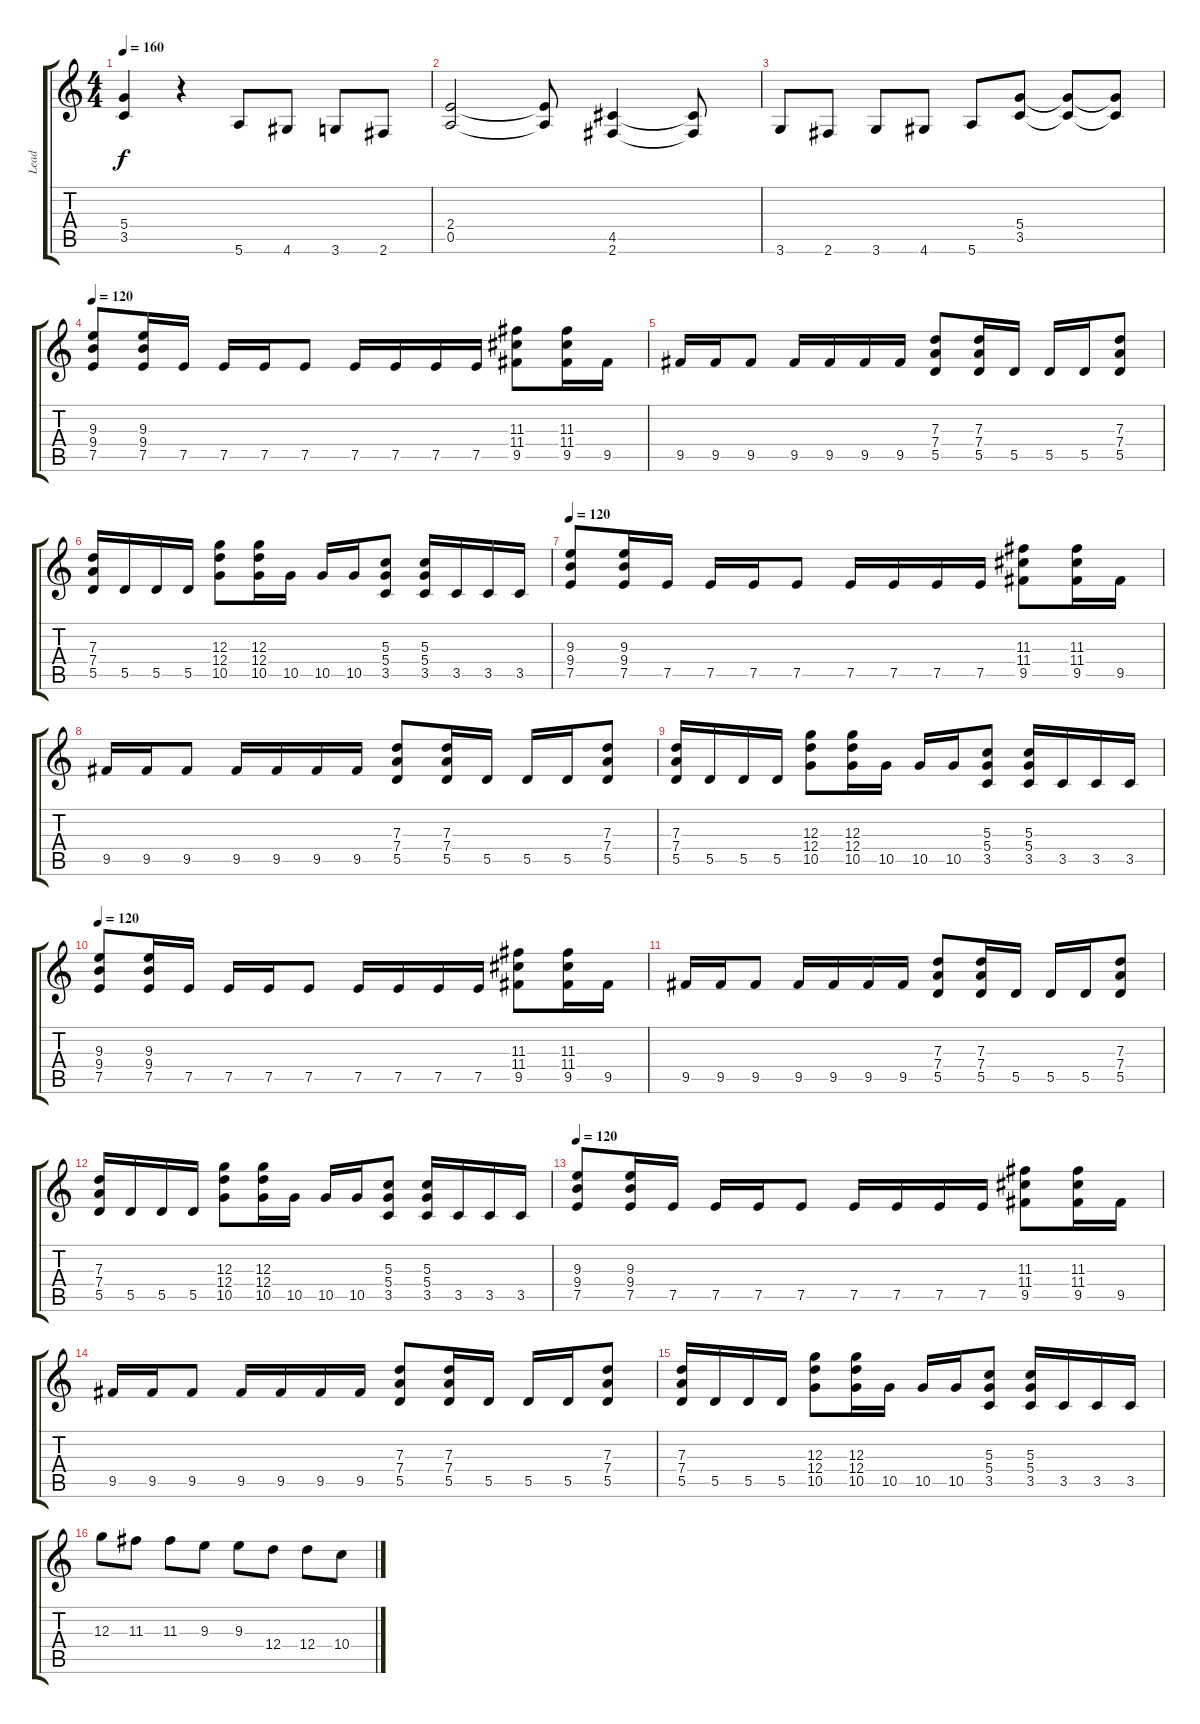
\track ("Lead" "Lead") {instrument distortionguitar}
\staff {score tabs}
\tuning (E4 B3 G3 D3 A2 E2) {hide}
\ts (4 4)
\tempo 160
\clef g2
\ks c
(5.4{t} 3.5{t}).4{dy f} r.4 5.6.8 4.6.8 3.6.8 2.6.8 |
(2.4 0.5).2 (2.4{t} 0.5{t}).8 (4.5 2.6).4 (4.5{t} 2.6{t}).8 |
3.6.8 2.6.8 3.6.8 4.6.8 5.6.8 (5.4 3.5).8 (5.4{t} 3.5{t}).8 (5.4{t} 3.5{t}).8 |
\tempo 120
(9.3 9.4 7.5).8 (9.3 9.4 7.5).16 7.5.16 7.5.16 7.5.16 7.5.8 7.5.16 7.5.16 7.5.16 7.5.16 (11.3 11.4 9.5).8 (11.3 11.4 9.5).16 9.5.16 |
9.5.16 9.5.16 9.5.8 9.5.16 9.5.16 9.5.16 9.5.16 (7.3 7.4 5.5).8 (7.3 7.4 5.5).16 5.5.16 5.5.16 5.5.16 (7.3 7.4 5.5).8 |
(7.3 7.4 5.5).16 5.5.16 5.5.16 5.5.16 (12.3 12.4 10.5).8 (12.3 12.4 10.5).16 10.5.16 10.5.16 10.5.16 (5.3 5.4 3.5).8 (5.3 5.4 3.5).16 3.5.16 3.5.16 3.5.16 |
\tempo 120
(9.3 9.4 7.5).8 (9.3 9.4 7.5).16 7.5.16 7.5.16 7.5.16 7.5.8 7.5.16 7.5.16 7.5.16 7.5.16 (11.3 11.4 9.5).8 (11.3 11.4 9.5).16 9.5.16 |
9.5.16 9.5.16 9.5.8 9.5.16 9.5.16 9.5.16 9.5.16 (7.3 7.4 5.5).8 (7.3 7.4 5.5).16 5.5.16 5.5.16 5.5.16 (7.3 7.4 5.5).8 |
(7.3 7.4 5.5).16 5.5.16 5.5.16 5.5.16 (12.3 12.4 10.5).8 (12.3 12.4 10.5).16 10.5.16 10.5.16 10.5.16 (5.3 5.4 3.5).8 (5.3 5.4 3.5).16 3.5.16 3.5.16 3.5.16 |
\tempo 120
(9.3 9.4 7.5).8 (9.3 9.4 7.5).16 7.5.16 7.5.16 7.5.16 7.5.8 7.5.16 7.5.16 7.5.16 7.5.16 (11.3 11.4 9.5).8 (11.3 11.4 9.5).16 9.5.16 |
9.5.16 9.5.16 9.5.8 9.5.16 9.5.16 9.5.16 9.5.16 (7.3 7.4 5.5).8 (7.3 7.4 5.5).16 5.5.16 5.5.16 5.5.16 (7.3 7.4 5.5).8 |
(7.3 7.4 5.5).16 5.5.16 5.5.16 5.5.16 (12.3 12.4 10.5).8 (12.3 12.4 10.5).16 10.5.16 10.5.16 10.5.16 (5.3 5.4 3.5).8 (5.3 5.4 3.5).16 3.5.16 3.5.16 3.5.16 |
\tempo 120
(9.3 9.4 7.5).8 (9.3 9.4 7.5).16 7.5.16 7.5.16 7.5.16 7.5.8 7.5.16 7.5.16 7.5.16 7.5.16 (11.3 11.4 9.5).8 (11.3 11.4 9.5).16 9.5.16 |
9.5.16 9.5.16 9.5.8 9.5.16 9.5.16 9.5.16 9.5.16 (7.3 7.4 5.5).8 (7.3 7.4 5.5).16 5.5.16 5.5.16 5.5.16 (7.3 7.4 5.5).8 |
(7.3 7.4 5.5).16 5.5.16 5.5.16 5.5.16 (12.3 12.4 10.5).8 (12.3 12.4 10.5).16 10.5.16 10.5.16 10.5.16 (5.3 5.4 3.5).8 (5.3 5.4 3.5).16 3.5.16 3.5.16 3.5.16 |
12.3.8 11.3.8 11.3.8 9.3.8 9.3.8 12.4.8 12.4.8 10.4.8
